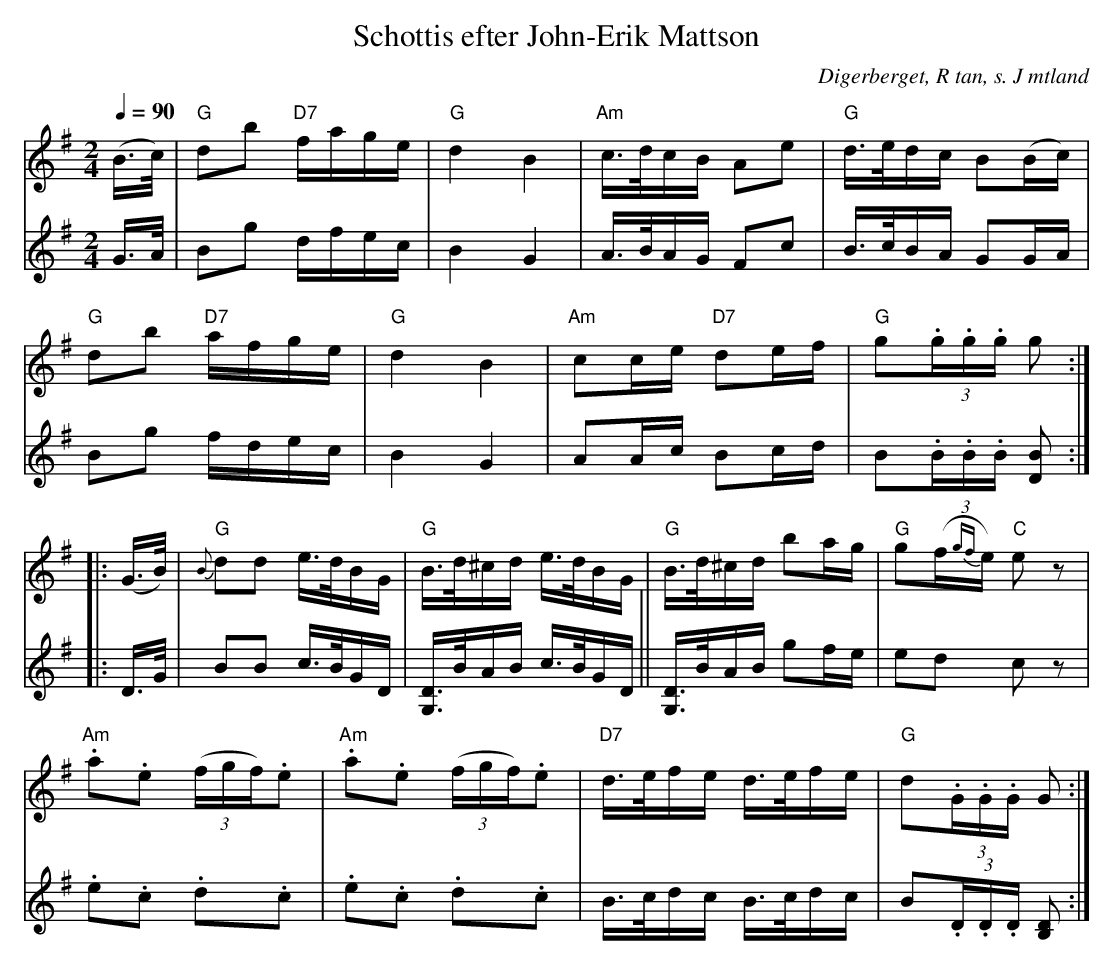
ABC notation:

X:1
T:Schottis efter John-Erik Mattson
O:Digerberget, R tan, s. J mtland
M:2/4
L:1/16
Q:1/4=90
K:G
V:1
(B>c)|"G"d2b2 "D7"fage|"G"d4B4|"Am"c>dcB A2e2|"G"d>edc B2(Bc)|!
"G"d2b2 "D7"afge|"G"d4B4|"Am"c2ce "D7"d2ef|"G"g2(3.g.g.g g2::!
(G>B)|{B}"G"d2d2 e>dBG|"G"B>d^cd e>dBG|"G"B>d^cd b2ag|"G"g2(f{gf}e) "C"e2z2|!
"Am".a2.e2 (3(fgf).e2|"Am".a2.e2 (3(fgf).e2|"D7"d>efe d>efe|"G"d2(3.G.G.G G2:|]
V:2
G>A|B2g2 dfec|B4G4|A>BAG F2c2|B>cBA G2GA|!
B2g2 fdec|B4G4|A2Ac B2cd|B2(3.B.B.B [D2B2]::!
D>G|B2B2 c>BGD|[G,3/2D3/2]B/AB c>BGD||[G,3/2D3/2]B/AB g2fe|e2d2 c2z2|!
.e2.c2 .d2.c2|.e2.c2 .d2.c2|B>cdc B>cdc|B2(3.D.D.D [B,2D2]:|]
